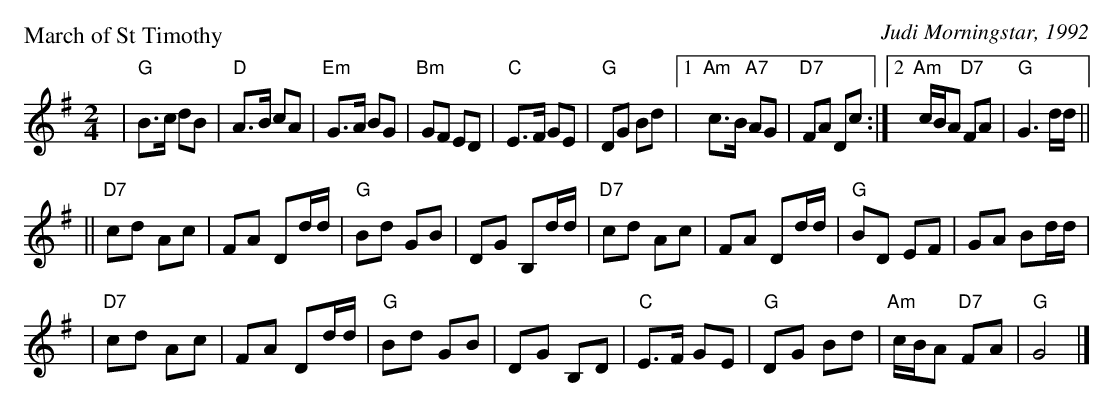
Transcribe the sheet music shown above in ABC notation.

X:1
P: March of St Timothy
C: Judi Morningstar, 1992
M: 2/4
L: 1/4
K: G
| "G"B3/4c/4 d/B/ | "D"A3/4B/4 c/A/ \
| "Em"G3/4A/4 B/G/ | "Bm"G/F/ E/D/ \
| "C"E3/4F/4 G/E/ | "G"D/G/ B/d/ \
|[1"Am"c3/4B/4 "A7"A/G/ | "D7"F/A/ D/c/ \
:|2"Am"c/4B/4A/ "D7"F/A/ | "G"G3/d/4d/4 ||
|| "D7"c/d/ A/c/ | F/A/ D/d/4d/4 \
| "G"B/d/ G/B/ | D/G/ B,/d/4d/4 \
| "D7"c/d/ A/c/ | F/A/ D/d/4d/4 \
| "G"B/D/ E/F/ | G/A/ B/d/4d/4 |
| "D7"c/d/ A/c/ | F/A/ D/d/4d/4 \
| "G"B/d/ G/B/ | D/G/ B,/D/ \
| "C"E3/4F/4 G/E/ | "G"D/G/ B/d/ \
| "Am"c/4B/4A/ "D7"F/A/ | "G"G2 |]
